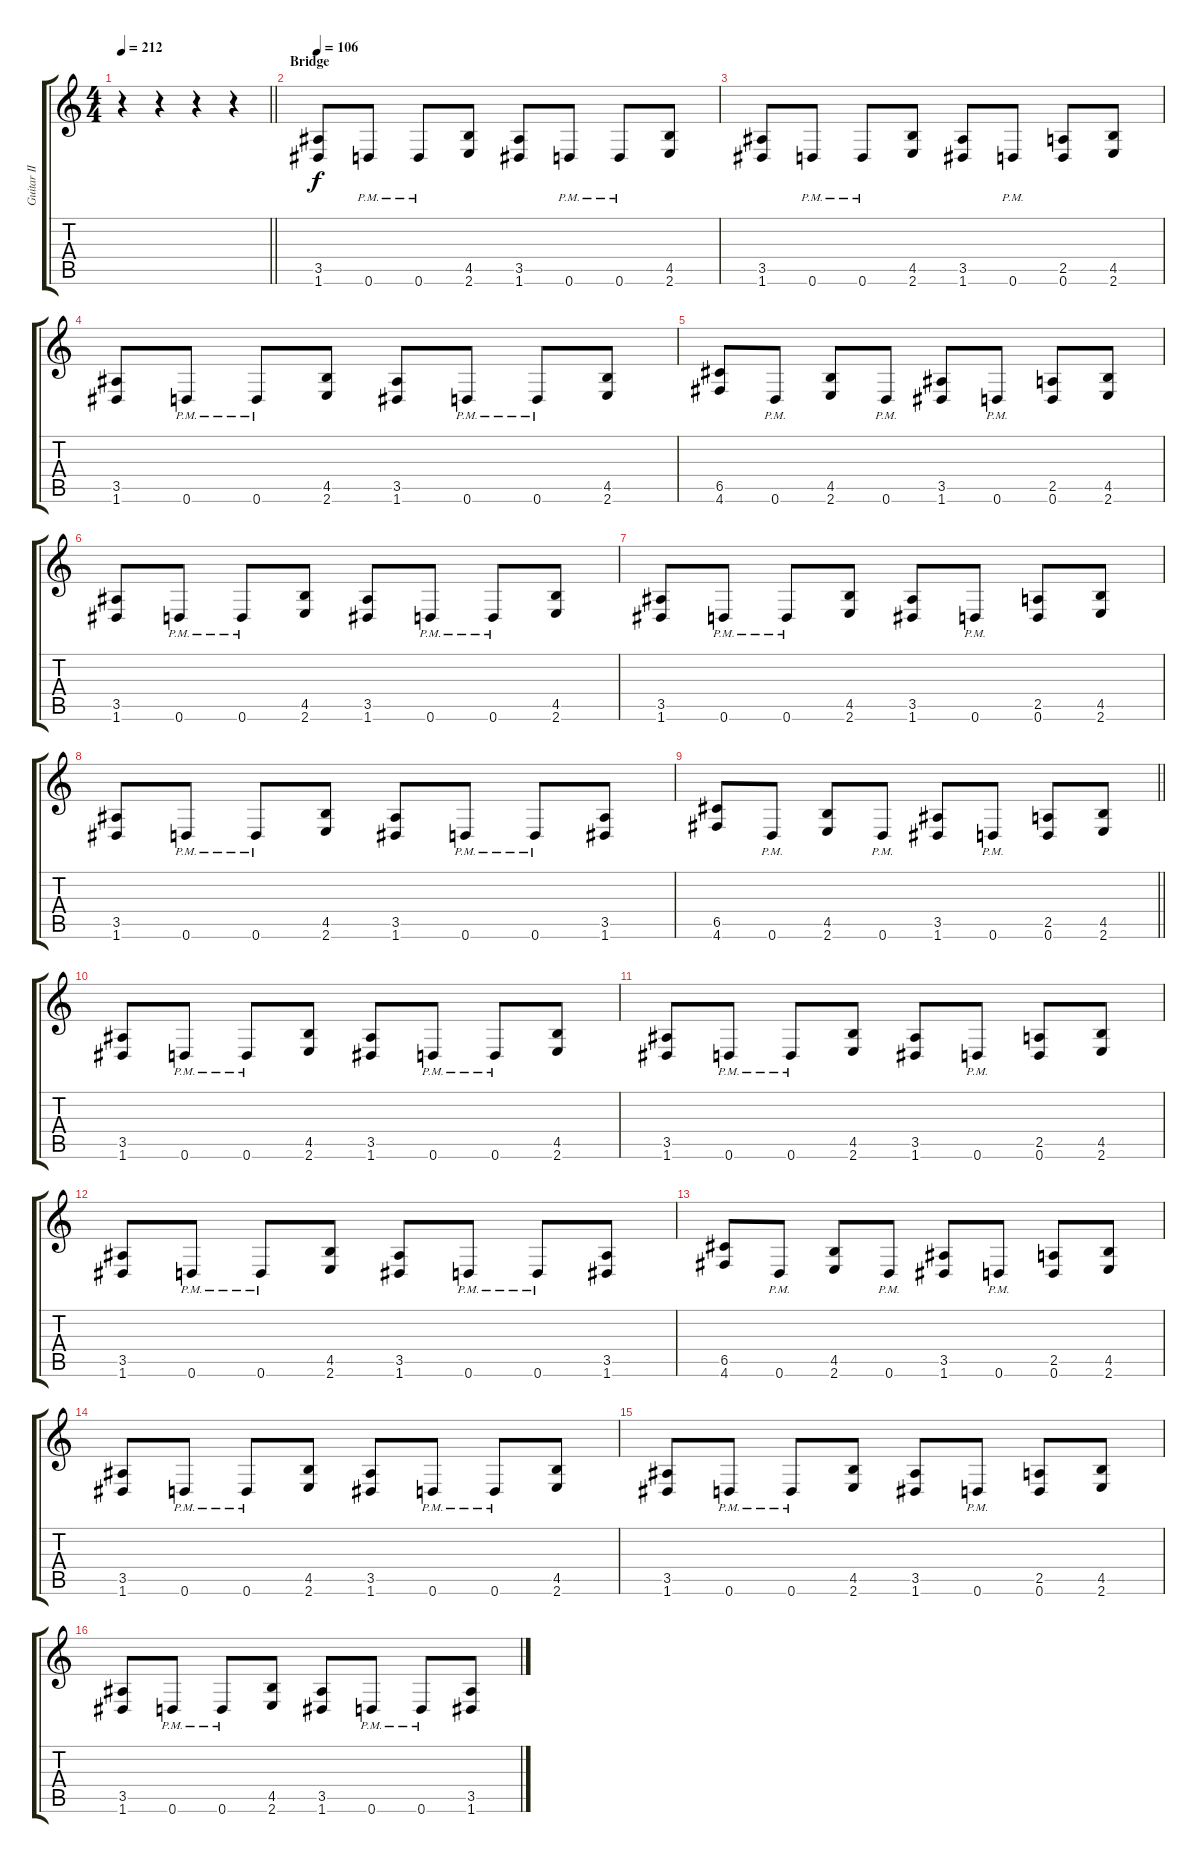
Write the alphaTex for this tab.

\track ("Guitar II" "Guitar II") {instrument distortionguitar}
\staff {score tabs}
\tuning (D4 A3 F3 C3 G2 D2) {hide}
\ts (4 4)
\tempo 212
\clef g2
\barLineRight lightlight
\ks c
r.4{dy f} r.4 r.4 r.4 |
\section ("" "Bridge")
\tempo 106
(3.5 1.6).8 0.6{pm}.8 0.6{pm}.8 (4.5 2.6).8 (3.5 1.6).8 0.6{pm}.8 0.6{pm}.8 (4.5 2.6).8 |
(3.5 1.6).8 0.6{pm}.8 0.6{pm}.8 (4.5 2.6).8 (3.5 1.6).8 0.6{pm}.8 (2.5 0.6).8 (4.5 2.6).8 |
(3.5 1.6).8 0.6{pm}.8 0.6{pm}.8 (4.5 2.6).8 (3.5 1.6).8 0.6{pm}.8 0.6{pm}.8 (4.5 2.6).8 |
(6.5 4.6).8 0.6{pm}.8 (4.5 2.6).8 0.6{pm}.8 (3.5 1.6).8 0.6{pm}.8 (2.5 0.6).8 (4.5 2.6).8 |
(3.5 1.6).8 0.6{pm}.8 0.6{pm}.8 (4.5 2.6).8 (3.5 1.6).8 0.6{pm}.8 0.6{pm}.8 (4.5 2.6).8 |
(3.5 1.6).8 0.6{pm}.8 0.6{pm}.8 (4.5 2.6).8 (3.5 1.6).8 0.6{pm}.8 (2.5 0.6).8 (4.5 2.6).8 |
(3.5 1.6).8 0.6{pm}.8 0.6{pm}.8 (4.5 2.6).8 (3.5 1.6).8 0.6{pm}.8 0.6{pm}.8 (3.5 1.6).8 |
\barLineRight lightlight
(6.5 4.6).8 0.6{pm}.8 (4.5 2.6).8 0.6{pm}.8 (3.5 1.6).8 0.6{pm}.8 (2.5 0.6).8 (4.5 2.6).8 |
\section ("" "")
(3.5 1.6).8 0.6{pm}.8 0.6{pm}.8 (4.5 2.6).8 (3.5 1.6).8 0.6{pm}.8 0.6{pm}.8 (4.5 2.6).8 |
(3.5 1.6).8 0.6{pm}.8 0.6{pm}.8 (4.5 2.6).8 (3.5 1.6).8 0.6{pm}.8 (2.5 0.6).8 (4.5 2.6).8 |
(3.5 1.6).8 0.6{pm}.8 0.6{pm}.8 (4.5 2.6).8 (3.5 1.6).8 0.6{pm}.8 0.6{pm}.8 (3.5 1.6).8 |
(6.5 4.6).8 0.6{pm}.8 (4.5 2.6).8 0.6{pm}.8 (3.5 1.6).8 0.6{pm}.8 (2.5 0.6).8 (4.5 2.6).8 |
(3.5 1.6).8 0.6{pm}.8 0.6{pm}.8 (4.5 2.6).8 (3.5 1.6).8 0.6{pm}.8 0.6{pm}.8 (4.5 2.6).8 |
(3.5 1.6).8 0.6{pm}.8 0.6{pm}.8 (4.5 2.6).8 (3.5 1.6).8 0.6{pm}.8 (2.5 0.6).8 (4.5 2.6).8 |
(3.5 1.6).8 0.6{pm}.8 0.6{pm}.8 (4.5 2.6).8 (3.5 1.6).8 0.6{pm}.8 0.6{pm}.8 (3.5 1.6).8
